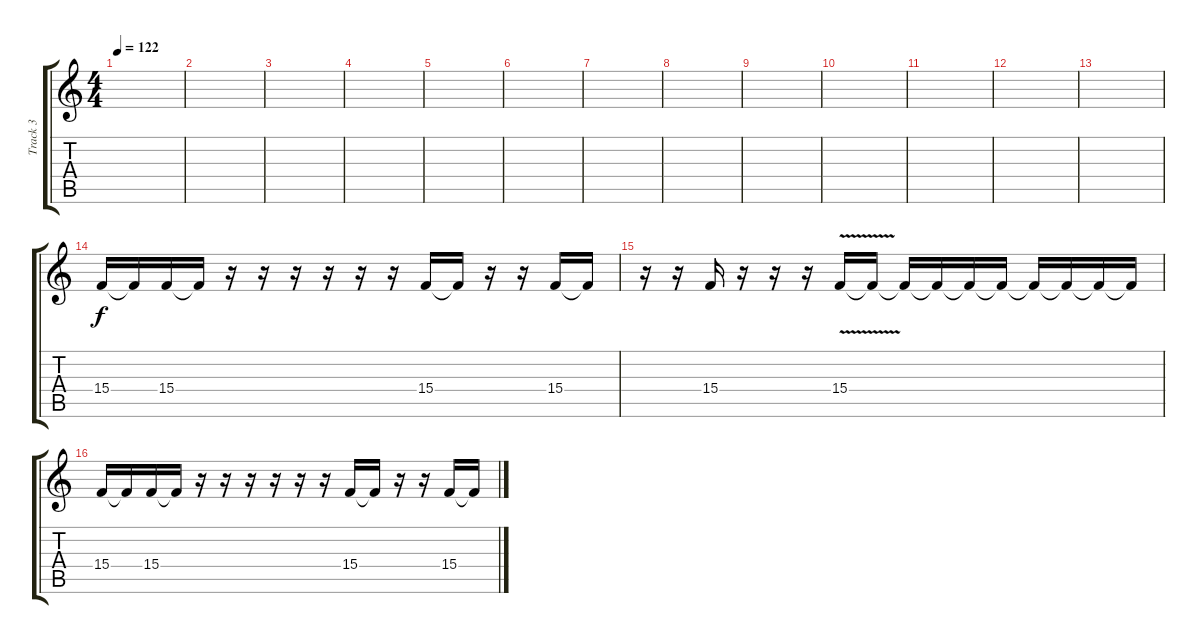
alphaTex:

\track ("Track 3" "Track 3") {instrument altosax}
\staff {score tabs}
\tuning (E4 B3 G3 D3 A2 E2) {hide}
\ts (4 4)
\tempo 122
\clef g2
\ks c
|
|
|
|
|
|
|
|
|
|
|
|
|
15.4.16 15.4{t}.16 15.4.16 15.4{t}.16 r.16 r.16 r.16 r.16 r.16 r.16 15.4.16 15.4{t}.16 r.16 r.16 15.4.16 15.4{t}.16 |
r.16 r.16 15.4.16 r.16 r.16 r.16 15.4{v}.16 15.4{t}.16 15.4{t}.16 15.4{t}.16 15.4{t}.16 15.4{t}.16 15.4{t}.16 15.4{t}.16 15.4{t}.16 15.4{t}.16 |
15.4.16 15.4{t}.16 15.4.16 15.4{t}.16 r.16 r.16 r.16 r.16 r.16 r.16 15.4.16 15.4{t}.16 r.16 r.16 15.4.16 15.4{t}.16
